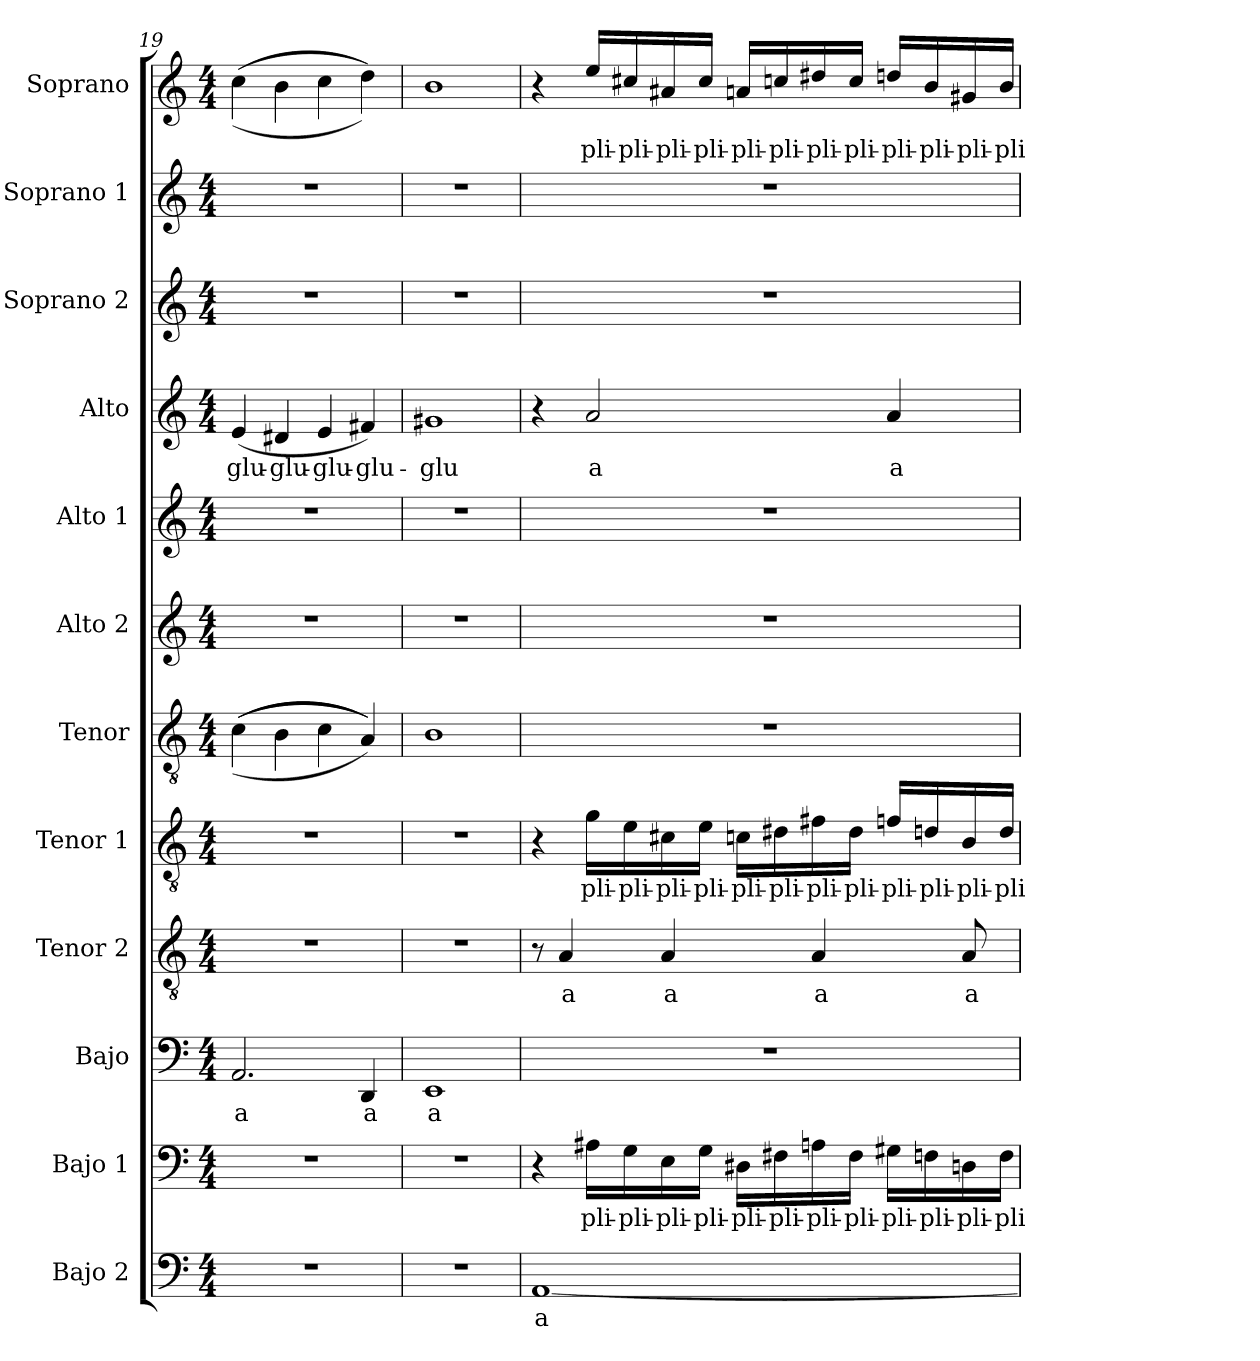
**kern	**text	**kern	**text	**kern	**text	**kern	**text	**kern	**text	**kern	**kern	**kern	**kern	**text	**kern	**kern	**kern	**text
*part12	*part12	*part11	*part11	*part10	*part10	*part9	*part9	*part8	*part8	*part7	*part6	*part5	*part4	*part4	*part3	*part2	*part1	*part1
*staff12	*staff12	*staff11	*staff11	*staff10	*staff10	*staff9	*staff9	*staff8	*staff8	*staff7	*staff6	*staff5	*staff4	*staff4	*staff3	*staff2	*staff1	*staff1
*I"Bajo 2	*	*I"Bajo 1	*	*I"Bajo	*	*I"Tenor 2	*	*I"Tenor 1	*	*I"Tenor	*I"Alto 2	*I"Alto 1	*I"Alto	*	*I"Soprano 2	*I"Soprano 1	*I"Soprano	*
*I'B2.	*	*I'B1.	*	*I'B.	*	*I'T2.	*	*I'T1.	*	*I'T.	*I'A2.	*I'A1.	*I'A.	*	*I'S2.	*I'S1.	*I'S.	*
*clefF4	*	*clefF4	*	*clefF4	*	*clefGv2	*	*clefGv2	*	*clefGv2	*clefG2	*clefG2	*clefG2	*	*clefG2	*clefG2	*clefG2	*
*k[]	*	*k[]	*	*k[]	*	*k[]	*	*k[]	*	*k[]	*k[]	*k[]	*k[]	*	*k[]	*k[]	*k[]	*
*M4/4	*	*M4/4	*	*M4/4	*	*M4/4	*	*M4/4	*	*M4/4	*M4/4	*M4/4	*M4/4	*	*M4/4	*M4/4	*M4/4	*
=19	=19	=19	=19	=19	=19	=19	=19	=19	=19	=19	=19	=19	=19	=19	=19	=19	=19	=19
!	!	!	!	!	!LO:LY:b	!	!	!	!	!	!	!	!	!LO:LY:b	!	!	!	!
1r	.	1r	.	2.AA/	-a	1r	.	1r	.	(>(>(>(>4c\	1r	1r	(>4e/	-glu-	1r	1r	(>(>(>4cc\	.
!	!	!	!	!	!	!	!	!	!	!	!	!	!	!LO:LY:b	!	!	!	!
.	.	.	.	.	.	.	.	.	.	4B\	.	.	4d#X/	-glu-	.	.	4b\	.
!	!	!	!	!	!	!	!	!	!	!	!	!	!	!LO:LY:b	!	!	!	!
.	.	.	.	.	.	.	.	.	.	4c\	.	.	4e/	-glu-	.	.	4cc\	.
!	!	!	!	!	!LO:LY:b	!	!	!	!	!	!	!	!	!LO:LY:b	!	!	!	!
.	.	.	.	4DD/	a	.	.	.	.	4A/))))	.	.	4f#X/)	-glu-	.	.	4dd\)))	.
=20	=20	=20	=20	=20	=20	=20	=20	=20	=20	=20	=20	=20	=20	=20	=20	=20	=20	=20
!	!	!	!	!	!LO:LY:b	!	!	!	!	!	!	!	!	!LO:LY:b	!	!	!	!
1r	.	1r	.	1EE	a	1r	.	1r	.	1B	1r	1r	1g#X	-glu	1r	1r	1b	.
!!LO:LB:g=z
=21	=21	=21	=21	=21	=21	=21	=21	=21	=21	=21	=21	=21	=21	=21	=21	=21	=21	=21
!	!LO:LY:b	!	!	!	!	!	!	!	!	!	!	!	!	!	!	!	!	!
[1AA	a	4r	.	1r	.	8r	.	4r	.	1r	1r	1r	4r	.	1r	1r	4r	.
!	!	!	!	!	!	!	!LO:LY:b	!	!	!	!	!	!	!	!	!	!	!
.	.	.	.	.	.	4A/	a	.	.	.	.	.	.	.	.	.	.	.
!	!	!	!LO:LY:b	!	!	!	!	!	!LO:LY:b	!	!	!	!	!LO:LY:b	!	!	!	!LO:LY:b
.	.	16A#X\LL	pli-	.	.	.	.	16g\LL	pli-	.	.	.	2a/	a	.	.	16ee/LL	pli-
!	!	!	!LO:LY:b	!	!	!	!	!	!LO:LY:b	!	!	!	!	!	!	!	!	!LO:LY:b
.	.	16G\	-pli-	.	.	.	.	16e\	-pli-	.	.	.	.	.	.	.	16cc#X/	-pli-
!	!	!	!LO:LY:b	!	!	!	!LO:LY:b	!	!LO:LY:b	!	!	!	!	!	!	!	!	!LO:LY:b
.	.	16E\	-pli-	.	.	4A/	a	16c#X\	-pli-	.	.	.	.	.	.	.	16a#X/	-pli-
!	!	!	!LO:LY:b	!	!	!	!	!	!LO:LY:b	!	!	!	!	!	!	!	!	!LO:LY:b
.	.	16G\JJ	-pli-	.	.	.	.	16e\JJ	-pli-	.	.	.	.	.	.	.	16cc#/JJ	-pli-
!	!	!	!LO:LY:b	!	!	!	!	!	!LO:LY:b	!	!	!	!	!	!	!	!	!LO:LY:b
.	.	16D#X\LL	-pli-	.	.	.	.	16cn\LL	-pli-	.	.	.	.	.	.	.	16an/LL	-pli-
!	!	!	!LO:LY:b	!	!	!	!	!	!LO:LY:b	!	!	!	!	!	!	!	!	!LO:LY:b
.	.	16F#X\	-pli-	.	.	.	.	16d#X\	-pli-	.	.	.	.	.	.	.	16ccn/	-pli-
!	!	!	!LO:LY:b	!	!	!	!LO:LY:b	!	!LO:LY:b	!	!	!	!	!	!	!	!	!LO:LY:b
.	.	16An\	-pli-	.	.	4A/	a	16f#X\	-pli-	.	.	.	.	.	.	.	16dd#X/	-pli-
!	!	!	!LO:LY:b	!	!	!	!	!	!LO:LY:b	!	!	!	!	!	!	!	!	!LO:LY:b
.	.	16F#\JJ	-pli-	.	.	.	.	16d#\JJ	-pli-	.	.	.	.	.	.	.	16cc/JJ	-pli-
!	!	!	!LO:LY:b	!	!	!	!	!	!LO:LY:b	!	!	!	!	!LO:LY:b	!	!	!	!LO:LY:b
.	.	16G#X\LL	-pli-	.	.	.	.	16fn/LL	-pli-	.	.	.	4a/	a	.	.	16ddn/LL	-pli-
!	!	!	!LO:LY:b	!	!	!	!	!	!LO:LY:b	!	!	!	!	!	!	!	!	!LO:LY:b
.	.	16Fn\	-pli-	.	.	.	.	16dn/	-pli-	.	.	.	.	.	.	.	16b/	-pli-
!	!	!	!LO:LY:b	!	!	!	!LO:LY:b	!	!LO:LY:b	!	!	!	!	!	!	!	!	!LO:LY:b
.	.	16Dn\	-pli-	.	.	8A/	a	16B/	-pli-	.	.	.	.	.	.	.	16g#X/	-pli-
!	!	!	!LO:LY:b	!	!	!	!	!	!LO:LY:b	!	!	!	!	!	!	!	!	!LO:LY:b
.	.	16F\JJ	-pli	.	.	.	.	16d/JJ	-pli	.	.	.	.	.	.	.	16b/JJ	-pli
=	=	=	=	=	=	=	=	=	=	=	=	=	=	=	=	=	=	=
*-	*-	*-	*-	*-	*-	*-	*-	*-	*-	*-	*-	*-	*-	*-	*-	*-	*-	*-
